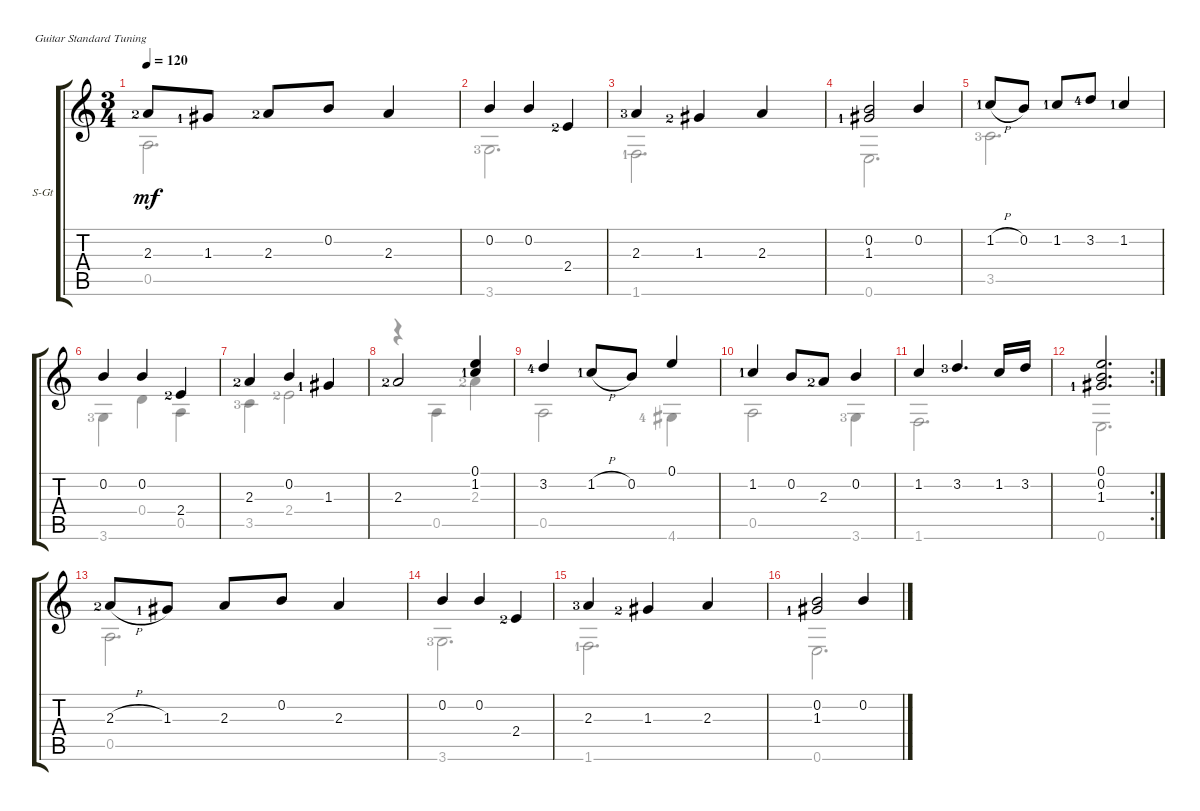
\defaultSystemsLayout 4
\bracketExtendMode groupsimilarinstruments
\firstSystemTrackNameOrientation horizontal
\otherSystemsTrackNameOrientation horizontal
\track ("Steel Guitar" "S-Gt") {instrument acousticguitarsteel}
\staff {score tabs}
\tuning (E4 B3 G3 D3 A2 E2)
\voice
\ts (3 4)
\tempo 120
\clef g2
\ks c
2.3{lf 3}.8{dy mf instrument acousticguitarsteel} 1.3{lf 2}.8 2.3{lf 3}.8 0.2.8 2.3.4 |
0.2.4 0.2.4 2.4{lf 3}.4 |
2.3{lf 4}.4 1.3{lf 3}.4 2.3.4 |
(0.2 1.3{lf 2}).2 0.2.4 |
1.2{h lf 2}.8 0.2.8 1.2{lf 2}.8 3.2{lf 5}.8 1.2{lf 2}.4 |
0.2.4 0.2.4 2.4{lf 3}.4 |
2.3{lf 3}.4 0.2.4 1.3{lf 2}.4 |
2.3{lf 3}.2 (0.1 1.2{lf 2}).4 |
3.2{lf 5}.4 1.2{h lf 2}.8 0.2.8 0.1.4 |
1.2{lf 2}.4 0.2.8 2.3{lf 3}.8 0.2.4 |
1.2.4 3.2{lf 4}.4{d} 1.2.16 3.2.16 |
\rc 2
(0.1 0.2 1.3{lf 2}).2{d} |
2.3{h lf 3}.8 1.3{lf 2}.8 2.3.8 0.2.8 2.3.4 |
0.2.4 0.2.4 2.4{lf 3}.4 |
2.3{lf 4}.4 1.3{lf 3}.4 2.3.4 |
(0.2 1.3{lf 2}).2 0.2.4
\voice
\clef g2
\ottava regular
\simile none
\ks c
0.5.2{d dy mf} |
3.6{lf 4}.2{d} |
1.6{lf 2}.2{d} |
0.6.2{d} |
3.5{lf 4}.2{d} |
3.6{lf 4}.4 0.4.4 0.5.4 |
3.5{lf 4}.4 2.4{lf 3}.2 |
r.4 0.5.4 2.3{lf 3}.4 |
0.5.2 4.6{lf 5}.4 |
0.5.2 3.6{lf 4}.4 |
1.6.2{d} |
0.6.2{d} |
0.5.2{d} |
3.6{lf 4}.2{d} |
1.6{lf 2}.2{d} |
0.6.2{d}
